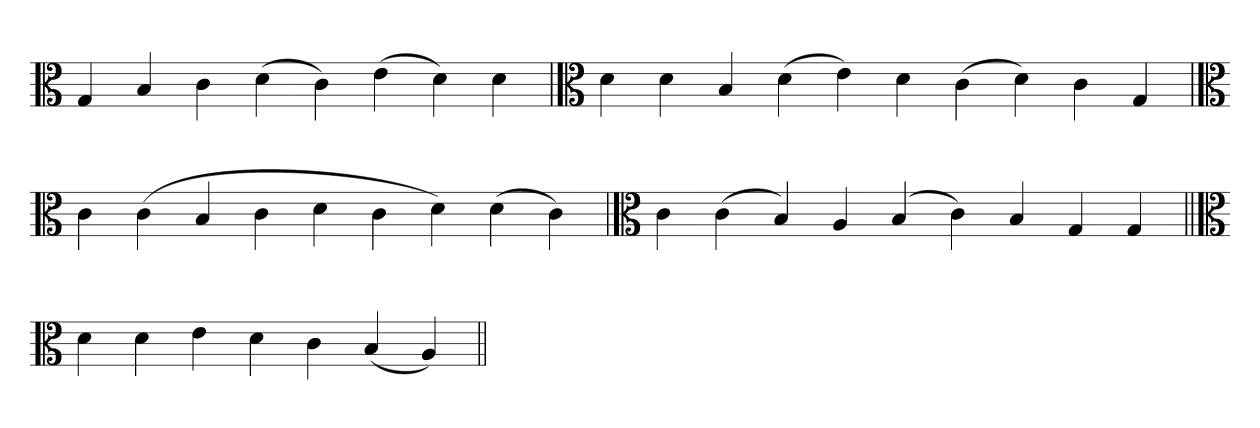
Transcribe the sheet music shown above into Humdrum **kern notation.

**kern
*part1
*staff1
*clefC3
=
4G
4B
4c
(4d
4c)
(4e
4d)
4d
=`
*clefC3
4d
4d
4B
(4d
4e)
4d
(4c
4d)
4c
4G
='
*clefC3
4c
(4c
4B
4c
4d
4c
4d)
(4d
4c)
=`
*clefC3
4c
(4c
4B)
4A
(4B
4c)
4B
4G
4G
=||
*clefC3
4d
4d
4e
4d
4c
(4B
4A)
=||
*-
